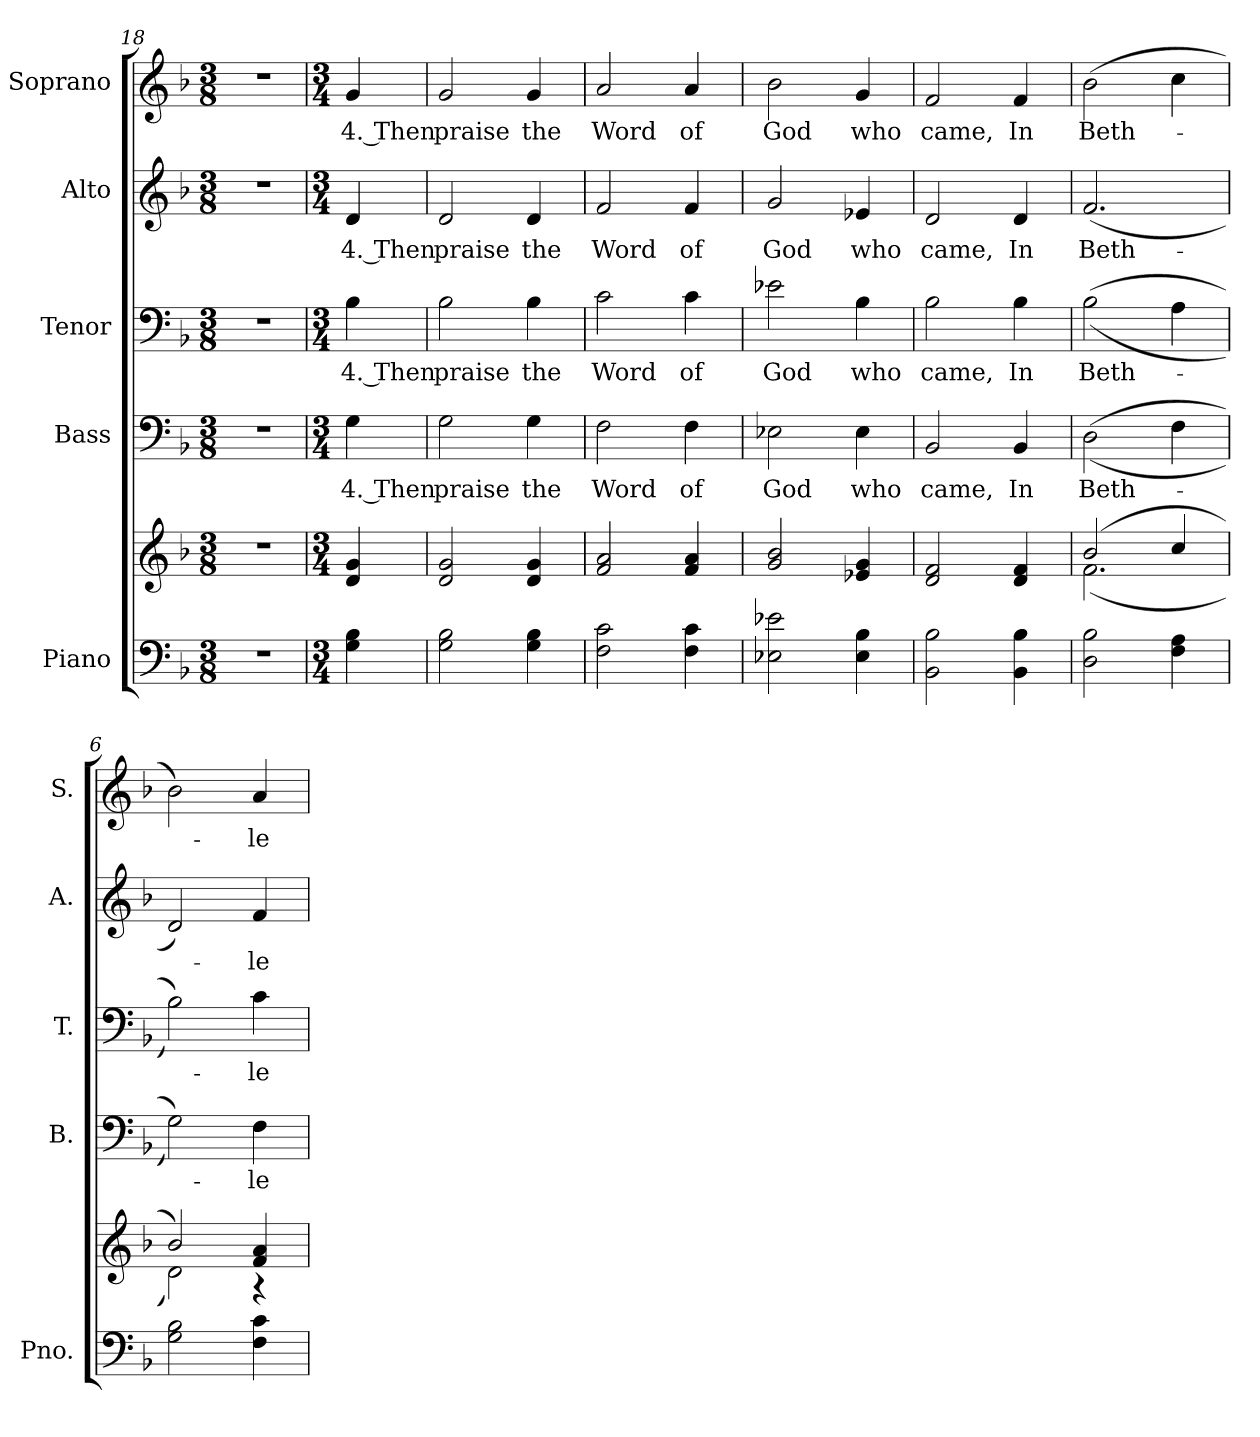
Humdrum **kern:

**kern	**kern	**kern	**text	**kern	**text	**kern	**text	**kern	**text
*part5	*part5	*part4	*part4	*part3	*part3	*part2	*part2	*part1	*part1
*staff6	*staff5	*staff4	*staff4	*staff3	*staff3	*staff2	*staff2	*staff1	*staff1
*I"Piano	*	*I"Bass	*	*I"Tenor	*	*I"Alto	*	*I"Soprano	*
*I'Pno.	*	*I'B.	*	*I'T.	*	*I'A.	*	*I'S.	*
!!LO:PB:g=z
*clefF4	*clefG2	*clefF4	*	*clefF4	*	*clefG2	*	*clefG2	*
*k[b-]	*k[b-]	*k[b-]	*	*k[b-]	*	*k[b-]	*	*k[b-]	*
*F:	*F:	*F:	*	*F:	*	*F:	*	*F:	*
*M3/8	*M3/8	*M3/8	*	*M3/8	*	*M3/8	*	*M3/8	*
=18	=18	=18	=18	=18	=18	=18	=18	=18	=18
!LO:N:vis=1	!LO:N:vis=1	!LO:N:vis=1	!	!LO:N:vis=1	!	!LO:N:vis=1	!	!LO:N:vis=1	!
4.r	4.r	4.r	.	4.r	.	4.r	.	4.r	.
=	=	=	=	=	=	=	=	=	=
*M3/4	*M3/4	*M3/4	*	*M3/4	*	*M3/4	*	*M3/4	*
!	!	!	!LO:LY:b:color=#000000	!	!	!	!	!	!
!	!	!	!	!	!LO:LY:b:color=#000000	!	!	!	!
!	!	!	!	!	!	!	!LO:LY:b:color=#000000	!	!
!	!	!	!	!	!	!	!	!	!LO:LY:b:color=#000000
4Gi\ 4B-i	4di/ 4gi	4Gi\	4. Then	4B-i\	4. Then	4di/	4. Then	4gi/	4. Then
=1	=1	=1	=1	=1	=1	=1	=1	=1	=1
!	!	!	!LO:LY:b:color=#000000	!	!	!	!	!	!
!	!	!	!	!	!LO:LY:b:color=#000000	!	!	!	!
!	!	!	!	!	!	!	!LO:LY:b:color=#000000	!	!
!	!	!	!	!	!	!	!	!	!LO:LY:b:color=#000000
2Gi\ 2B-i	2di/ 2gi	2Gi\	praise	2B-i\	praise	2di/	praise	2gi/	praise
!	!	!	!LO:LY:b:color=#000000	!	!	!	!	!	!
!	!	!	!	!	!LO:LY:b:color=#000000	!	!	!	!
!	!	!	!	!	!	!	!LO:LY:b:color=#000000	!	!
!	!	!	!	!	!	!	!	!	!LO:LY:b:color=#000000
4Gi\ 4B-i	4di/ 4gi	4Gi\	the	4B-i\	the	4di/	the	4gi/	the
=2	=2	=2	=2	=2	=2	=2	=2	=2	=2
!	!	!	!LO:LY:b:color=#000000	!	!	!	!	!	!
!	!	!	!	!	!LO:LY:b:color=#000000	!	!	!	!
!	!	!	!	!	!	!	!LO:LY:b:color=#000000	!	!
!	!	!	!	!	!	!	!	!	!LO:LY:b:color=#000000
2Fi\ 2ci	2fi/ 2ai	2Fi\	Word	2ci\	Word	2fi/	Word	2ai/	Word
!	!	!	!LO:LY:b:color=#000000	!	!	!	!	!	!
!	!	!	!	!	!LO:LY:b:color=#000000	!	!	!	!
!	!	!	!	!	!	!	!LO:LY:b:color=#000000	!	!
!	!	!	!	!	!	!	!	!	!LO:LY:b:color=#000000
4Fi\ 4ci	4fi/ 4ai	4Fi\	of	4ci\	of	4fi/	of	4ai/	of
=3	=3	=3	=3	=3	=3	=3	=3	=3	=3
!	!	!	!LO:LY:b:color=#000000	!	!	!	!	!	!
!	!	!	!	!	!LO:LY:b:color=#000000	!	!	!	!
!	!	!	!	!	!	!	!LO:LY:b:color=#000000	!	!
!	!	!	!	!	!	!	!	!	!LO:LY:b:color=#000000
2E-Xi\ 2e-Xi	2gi/ 2b-i	2E-Xi\	God	2e-Xi\	God	2gi/	God	2b-i\	God
!	!	!	!LO:LY:b:color=#000000	!	!	!	!	!	!
!	!	!	!	!	!LO:LY:b:color=#000000	!	!	!	!
!	!	!	!	!	!	!	!LO:LY:b:color=#000000	!	!
!	!	!	!	!	!	!	!	!	!LO:LY:b:color=#000000
4E-i\ 4B-i	4e-Xi/ 4gi	4E-i\	who	4B-i\	who	4e-Xi/	who	4gi/	who
!!LO:PB:g=z
=4	=4	=4	=4	=4	=4	=4	=4	=4	=4
!	!	!	!LO:LY:b:color=#000000	!	!	!	!	!	!
!	!	!	!	!	!LO:LY:b:color=#000000	!	!	!	!
!	!	!	!	!	!	!	!LO:LY:b:color=#000000	!	!
!	!	!	!	!	!	!	!	!	!LO:LY:b:color=#000000
2BB-i\ 2B-i	2di/ 2fi	2BB-i/	came,	2B-i\	came,	2di/	came,	2fi/	came,
!	!	!	!LO:LY:b:color=#000000	!	!	!	!	!	!
!	!	!	!	!	!LO:LY:b:color=#000000	!	!	!	!
!	!	!	!	!	!	!	!LO:LY:b:color=#000000	!	!
!	!	!	!	!	!	!	!	!	!LO:LY:b:color=#000000
4BB-i\ 4B-i	4di/ 4fi	4BB-i/	In	4B-i\	In	4di/	In	4fi/	In
=5	=5	=5	=5	=5	=5	=5	=5	=5	=5
*	*^	*	*	*	*	*	*	*	*
!	!	!	!	!LO:LY:b:color=#000000	!	!	!	!	!	!
!	!	!	!	!	!	!LO:LY:b:color=#000000	!	!	!	!
!	!	!	!	!	!	!	!	!LO:LY:b:color=#000000	!	!
!	!	!	!	!	!	!	!	!	!	!LO:LY:b:color=#000000
2Di\ 2B-i	(2b-i/	(2.fi\	((2Di\	Beth-	((2B-i\	Beth-	(2.fi/	Beth-	(2b-i\	Beth-
4Fi\ 4Ai	4cci/	.	4Fi\	.	4Ai\	.	.	.	4cci\	.
=6	=6	=6	=6	=6	=6	=6	=6	=6	=6	=6
2Gi\ 2B-i	2b-i/)	2di\)	2Gi\))	.	2B-i\))	.	2di/)	.	2b-i\)	.
!	!	!	!	!LO:LY:b:color=#000000	!	!	!	!	!	!
!	!	!	!	!	!	!LO:LY:b:color=#000000	!	!	!	!
!	!	!	!	!	!	!	!	!LO:LY:b:color=#000000	!	!
!	!	!	!	!	!	!	!	!	!	!LO:LY:b:color=#000000
4Fi\ 4ci	4fi/ 4ai	4r	4Fi\	-le-	4ci\	-le-	4fi/	-le-	4ai/	-le-
*	*v	*v	*	*	*	*	*	*	*	*
=	=	=	=	=	=	=	=	=	=
*-	*-	*-	*-	*-	*-	*-	*-	*-	*-
